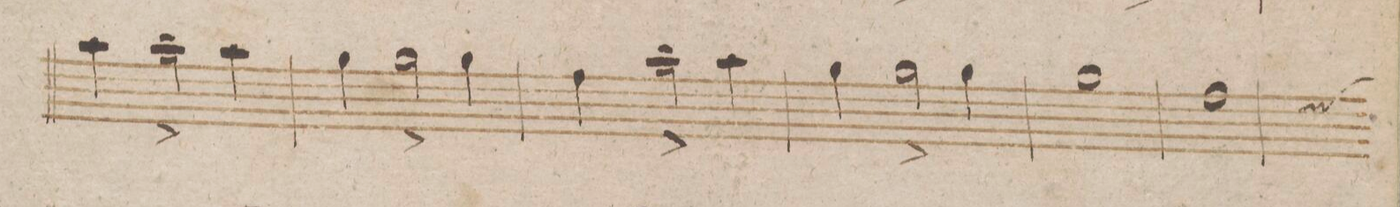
**kern	**dynam
*I"Clarinetto 1mo in B.	*
*clefG2	*
*k[b-]	*
*met(c|)	*
*M2/2	*
4gg\	.
2gg^<\	.
4gg\	.
=33	=33
4ff\	.
2ff^<\	.
4ff\	.
=34	=34
4ee\	.
2gg^<\	.
4gg\	.
=35	=35
4ff\	.
2ff^<\	.
4ff\	.
=36	=36
1ff	.
=37	=37
1ee	.
*custos:dd	*
=38	=38
*-	*-
